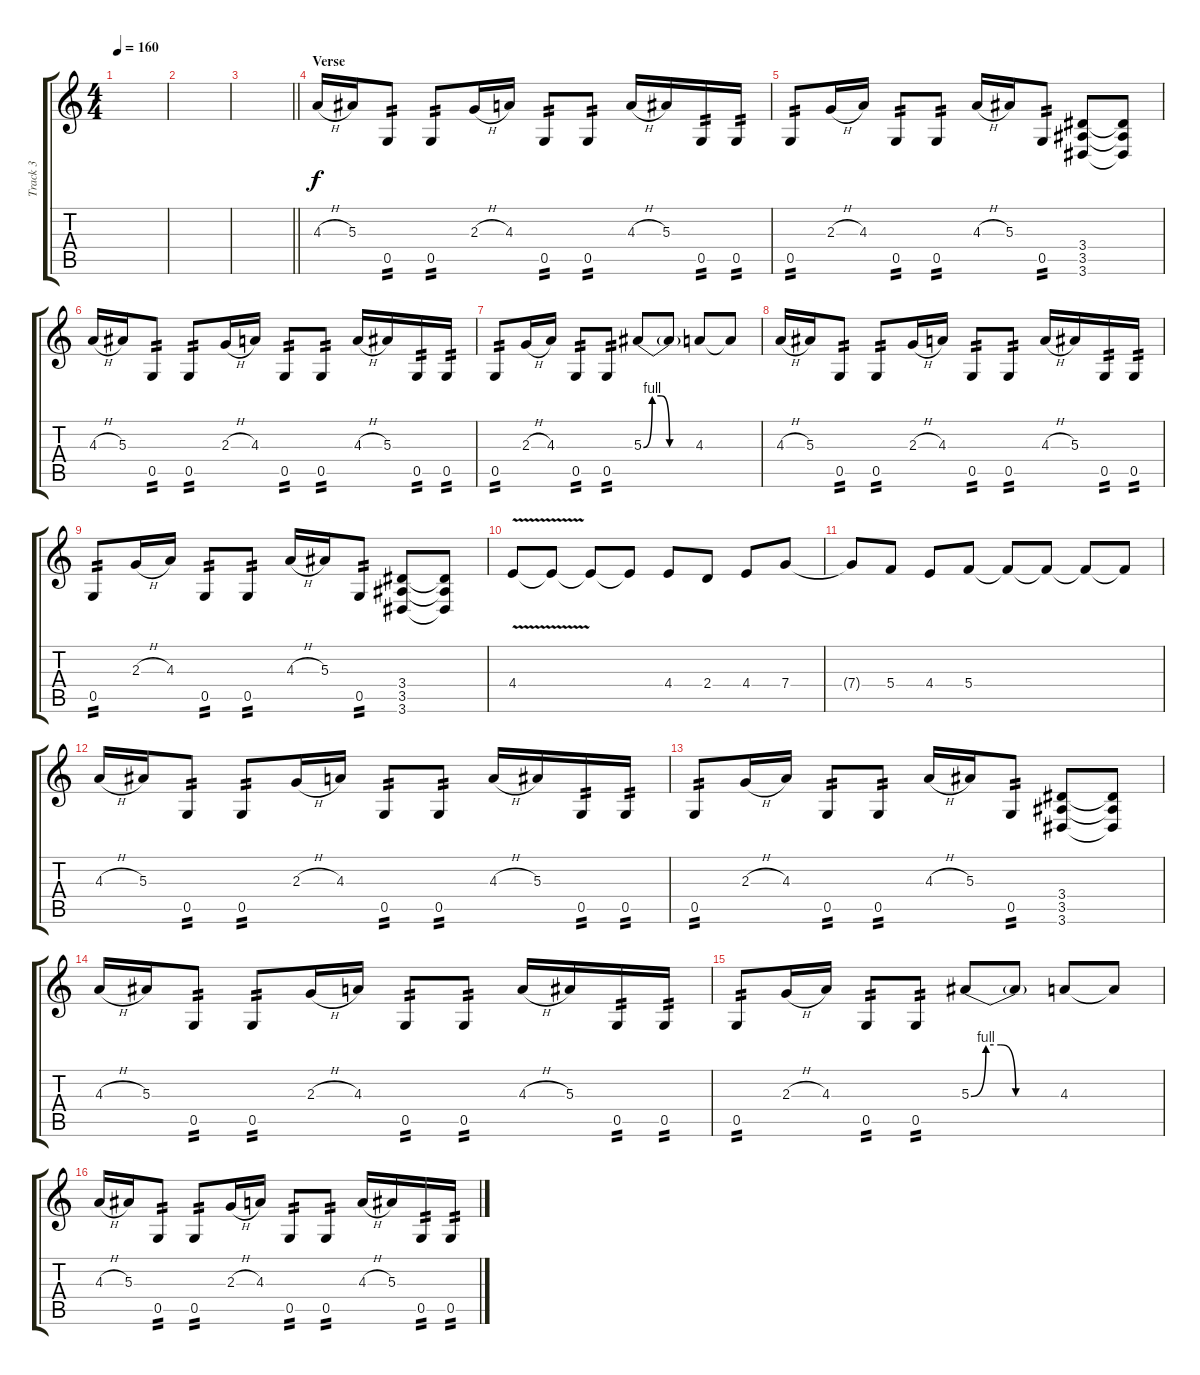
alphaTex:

\track ("Track 3" "Track 3") {instrument overdrivenguitar}
\staff {score tabs}
\tuning (D4 A3 F3 C3 G2 C2) {hide}
\ts (4 4)
\tempo 160
\clef g2
\ks c
|
|
\barLineRight lightlight
|
\section ("" "Verse")
4.3{h}.16 5.3.16 0.5.8{tp 2} 0.5.8{tp 2} 2.3{h}.16 4.3.16 0.5.8{tp 2} 0.5.8{tp 2} 4.3{h}.16 5.3.16 0.5.16{tp 2} 0.5.16{tp 2} |
0.5.8{tp 2} 2.3{h}.16 4.3.16 0.5.8{tp 2} 0.5.8{tp 2} 4.3{h}.16 5.3.16 0.5.8{tp 2} (3.4 3.5 3.6).8 (3.4{t} 3.5{t} 3.6{t}).8 |
4.3{h}.16 5.3.16 0.5.8{tp 2} 0.5.8{tp 2} 2.3{h}.16 4.3.16 0.5.8{tp 2} 0.5.8{tp 2} 4.3{h}.16 5.3.16 0.5.16{tp 2} 0.5.16{tp 2} |
0.5.8{tp 2} 2.3{h}.16 4.3.16 0.5.8{tp 2} 0.5.8{tp 2} 5.3{be (custom 0 0 10 4 20 4 30 0 60 0)}.8 5.3{t}.8 4.3.8 4.3{t}.8 |
4.3{h}.16 5.3.16 0.5.8{tp 2} 0.5.8{tp 2} 2.3{h}.16 4.3.16 0.5.8{tp 2} 0.5.8{tp 2} 4.3{h}.16 5.3.16 0.5.16{tp 2} 0.5.16{tp 2} |
0.5.8{tp 2} 2.3{h}.16 4.3.16 0.5.8{tp 2} 0.5.8{tp 2} 4.3{h}.16 5.3.16 0.5.8{tp 2} (3.4 3.5 3.6).8 (3.4{t} 3.5{t} 3.6{t}).8 |
4.4{v}.8 4.4{t}.8 4.4{t}.8 4.4{t}.8 4.4.8 2.4.8 4.4.8 7.4.8 |
7.4{t}.8 5.4.8 4.4.8 5.4.8 5.4{t}.8 5.4{t}.8 5.4{t}.8 5.4{t}.8 |
4.3{h}.16 5.3.16 0.5.8{tp 2} 0.5.8{tp 2} 2.3{h}.16 4.3.16 0.5.8{tp 2} 0.5.8{tp 2} 4.3{h}.16 5.3.16 0.5.16{tp 2} 0.5.16{tp 2} |
0.5.8{tp 2} 2.3{h}.16 4.3.16 0.5.8{tp 2} 0.5.8{tp 2} 4.3{h}.16 5.3.16 0.5.8{tp 2} (3.4 3.5 3.6).8 (3.4{t} 3.5{t} 3.6{t}).8 |
4.3{h}.16 5.3.16 0.5.8{tp 2} 0.5.8{tp 2} 2.3{h}.16 4.3.16 0.5.8{tp 2} 0.5.8{tp 2} 4.3{h}.16 5.3.16 0.5.16{tp 2} 0.5.16{tp 2} |
0.5.8{tp 2} 2.3{h}.16 4.3.16 0.5.8{tp 2} 0.5.8{tp 2} 5.3{be (custom 0 0 10 4 20 4 30 0 60 0)}.8 5.3{t}.8 4.3.8 4.3{t}.8 |
4.3{h}.16 5.3.16 0.5.8{tp 2} 0.5.8{tp 2} 2.3{h}.16 4.3.16 0.5.8{tp 2} 0.5.8{tp 2} 4.3{h}.16 5.3.16 0.5.16{tp 2} 0.5.16{tp 2}
